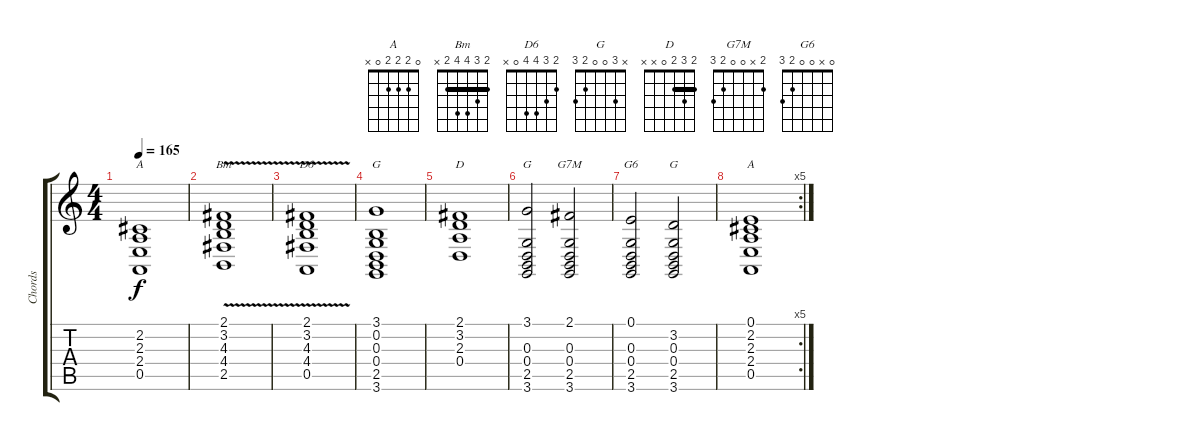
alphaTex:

\track ("Chords" "Chords") {instrument churchorgan}
\staff {score tabs}
\tuning (E4 B3 G3 D3 A2 E2) {hide}
\chord ("A" x 2 2 2 0 x) {barre 2}
\chord ("Bm" 2 3 4 4 2 x) {barre 2}
\chord ("D6" 2 3 4 4 0 x)
\chord ("G" 3 0 0 0 2 3)
\chord ("D" 2 3 2 0 x x) {barre 2}
\chord ("G" 3 x 0 0 2 3)
\chord ("G7M" 2 x 0 0 2 3)
\chord ("G6" 0 x 0 0 2 3)
\chord ("G" x 3 0 0 2 3)
\chord ("A" 0 2 2 2 0 x)
\ts (4 4)
\tempo 165
\clef g2
\ks c
(2.2 2.3 2.4 0.5).1{ch "A" dy f} |
(2.1 3.2 4.3 4.4 2.5{v}).1{ch "Bm"} |
(2.1 3.2 4.3 4.4{v} 0.5).1{ch "D6"} |
(3.1 0.2 0.3 0.4 2.5 3.6).1{ch "G"} |
(2.1 3.2 2.3 0.4).1{ch "D"} |
(3.1 0.3 0.4 2.5 3.6).2{ch "G"} (2.1 0.3 0.4 2.5 3.6).2{ch "G7M"} |
(0.1 0.3 0.4 2.5 3.6).2{ch "G6"} (3.2 0.3 0.4 2.5 3.6).2{ch "G"} |
\rc 5
(0.1 2.2 2.3 2.4 0.5).1{ch "A"}
